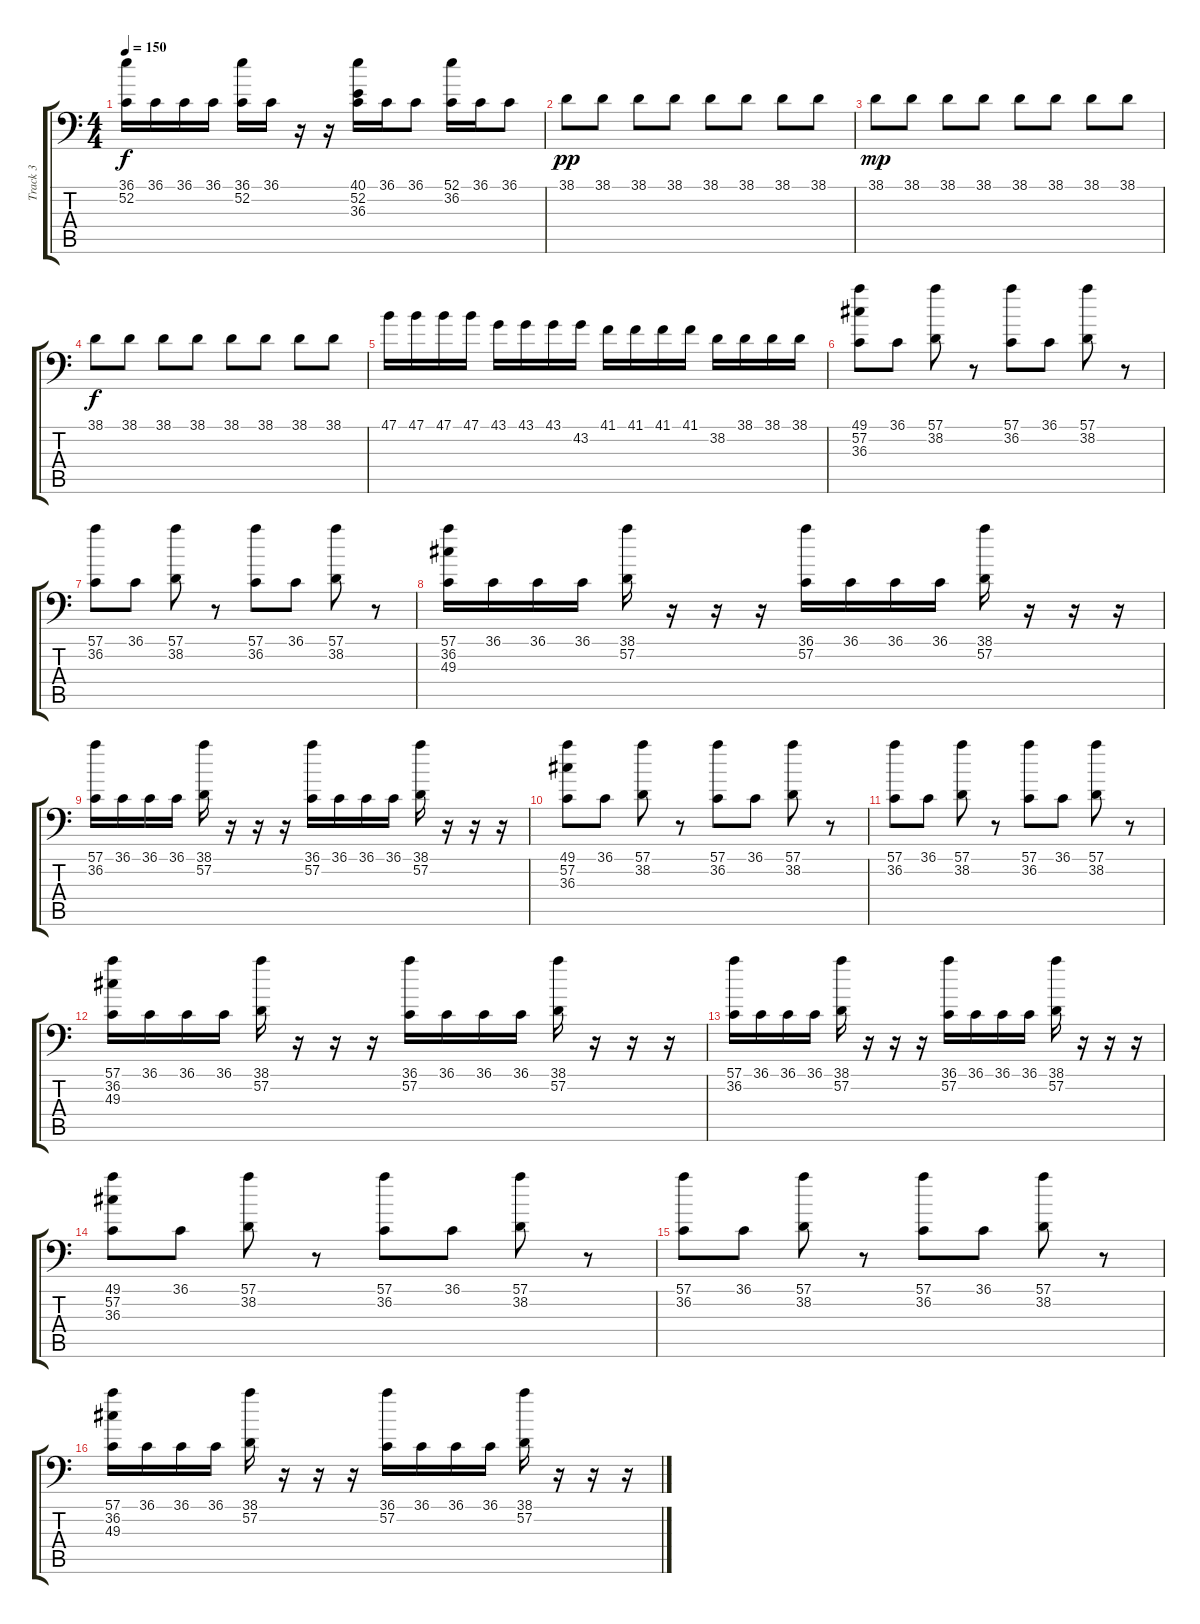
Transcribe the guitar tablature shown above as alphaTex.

\track ("Track 3" "Track 3") {instrument acousticgrandpiano}
\staff {score tabs}
\tuning (C-1 C-1 C-1 C-1 C-1 C-1) {hide}
\ts (4 4)
\tempo 150
\clef f4
\ks c
(36.1 52.2).16{dy f} 36.1.16 36.1.16 36.1.16 (36.1 52.2).16 36.1.16 r.16 r.16 (40.1 52.2 36.3).16 36.1.16 36.1.8 (52.1 36.2).16 36.1.16 36.1.8 |
38.1.8{dy pp} 38.1.8 38.1.8 38.1.8 38.1.8 38.1.8 38.1.8 38.1.8 |
38.1.8{dy mp} 38.1.8 38.1.8 38.1.8 38.1.8 38.1.8 38.1.8 38.1.8 |
38.1.8{dy f} 38.1.8 38.1.8 38.1.8 38.1.8 38.1.8 38.1.8 38.1.8 |
47.1.16 47.1.16 47.1.16 47.1.16 43.1.16 43.1.16 43.1.16 43.2.16 41.1.16 41.1.16 41.1.16 41.1.16 38.2.16 38.1.16 38.1.16 38.1.16 |
(49.1 57.2 36.3).8 36.1.8 (57.1 38.2).8 r.8 (57.1 36.2).8 36.1.8 (57.1 38.2).8 r.8 |
(57.1 36.2).8 36.1.8 (57.1 38.2).8 r.8 (57.1 36.2).8 36.1.8 (57.1 38.2).8 r.8 |
(57.1 36.2 49.3).16 36.1.16 36.1.16 36.1.16 (38.1 57.2).16 r.16 r.16 r.16 (36.1 57.2).16 36.1.16 36.1.16 36.1.16 (38.1 57.2).16 r.16 r.16 r.16 |
(57.1 36.2).16 36.1.16 36.1.16 36.1.16 (38.1 57.2).16 r.16 r.16 r.16 (36.1 57.2).16 36.1.16 36.1.16 36.1.16 (38.1 57.2).16 r.16 r.16 r.16 |
(49.1 57.2 36.3).8 36.1.8 (57.1 38.2).8 r.8 (57.1 36.2).8 36.1.8 (57.1 38.2).8 r.8 |
(57.1 36.2).8 36.1.8 (57.1 38.2).8 r.8 (57.1 36.2).8 36.1.8 (57.1 38.2).8 r.8 |
(57.1 36.2 49.3).16 36.1.16 36.1.16 36.1.16 (38.1 57.2).16 r.16 r.16 r.16 (36.1 57.2).16 36.1.16 36.1.16 36.1.16 (38.1 57.2).16 r.16 r.16 r.16 |
(57.1 36.2).16 36.1.16 36.1.16 36.1.16 (38.1 57.2).16 r.16 r.16 r.16 (36.1 57.2).16 36.1.16 36.1.16 36.1.16 (38.1 57.2).16 r.16 r.16 r.16 |
(49.1 57.2 36.3).8 36.1.8 (57.1 38.2).8 r.8 (57.1 36.2).8 36.1.8 (57.1 38.2).8 r.8 |
(57.1 36.2).8 36.1.8 (57.1 38.2).8 r.8 (57.1 36.2).8 36.1.8 (57.1 38.2).8 r.8 |
(57.1 36.2 49.3).16 36.1.16 36.1.16 36.1.16 (38.1 57.2).16 r.16 r.16 r.16 (36.1 57.2).16 36.1.16 36.1.16 36.1.16 (38.1 57.2).16 r.16 r.16 r.16
